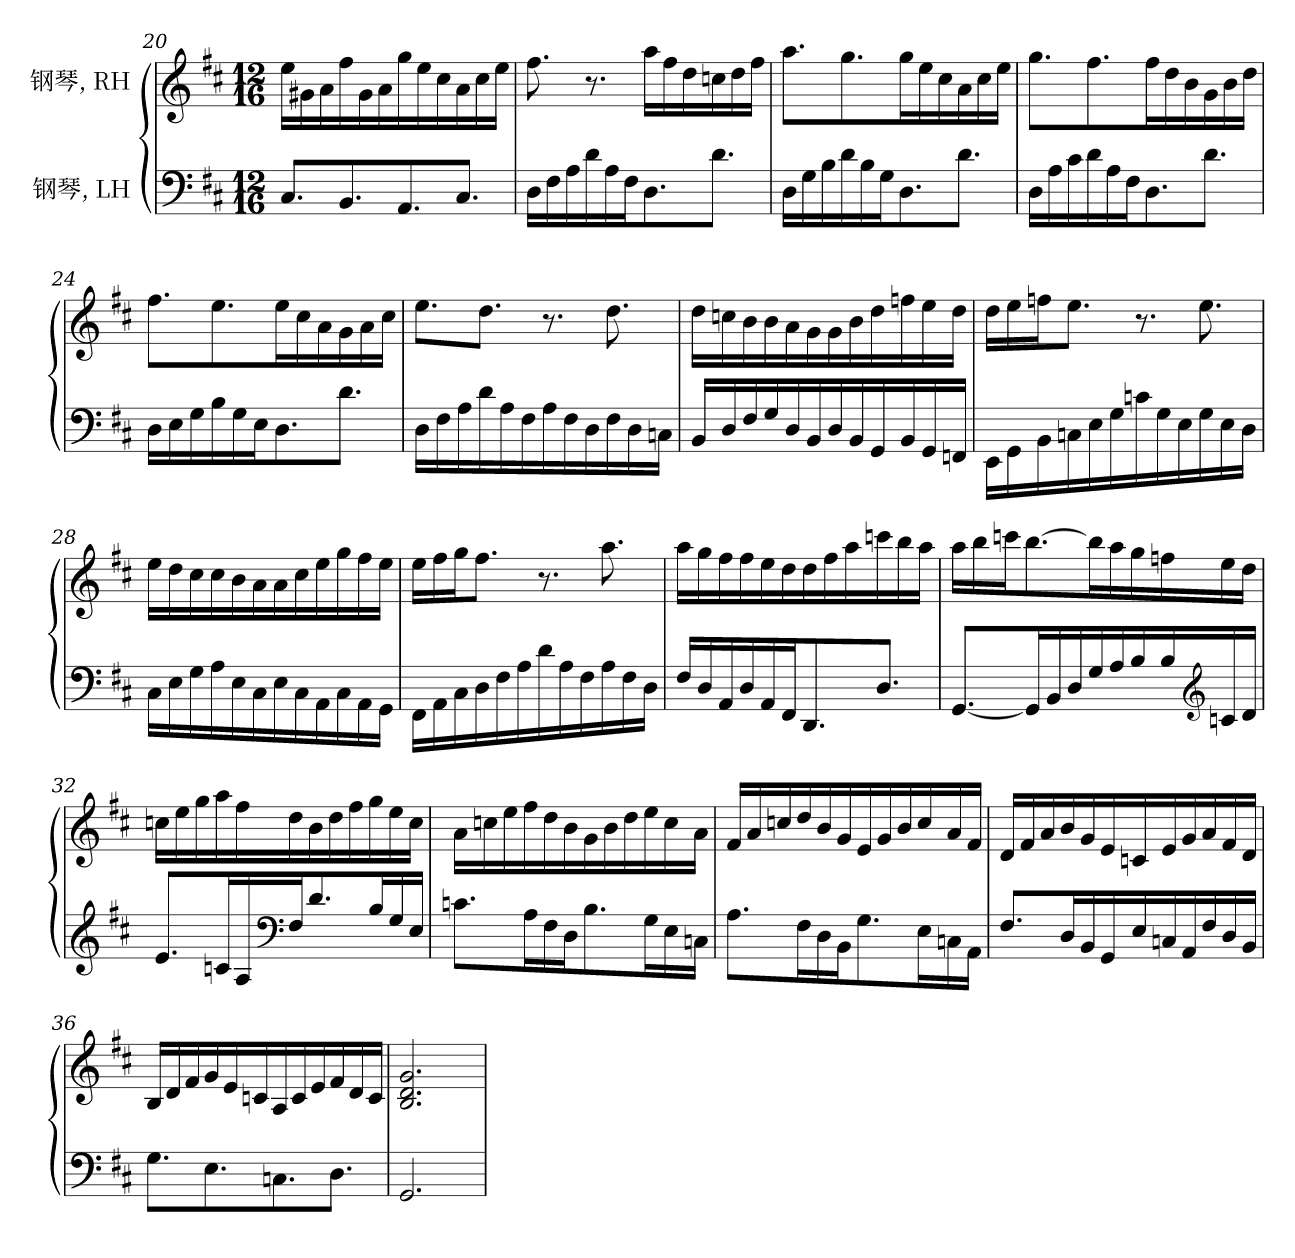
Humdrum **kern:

**kern	**kern
*part2	*part1
*staff2	*staff1
*I"钢琴, LH	*I"钢琴, RH
*clefF4	*clefG2
*k[f#c#]	*k[f#c#]
*M12/16	*M12/16
=20	=20
8.C#/L	16ee\LL
.	16g#X\
.	16a\
8.BB/	16ff#\
.	16g#\
.	16a\
8.AA/	16gg\
.	16ee\
.	16cc#\
8.C#/J	16a\
.	16cc#\
.	16ee\JJ
=21	=21
16D\LL	8.ff#\
16F#\	.
16A\	.
16d\	8.r
16A\	.
16F#\J	.
8.D\	16aa\LL
.	16ff#\
.	16dd\
8.d\J	16ccn\
.	16dd\
.	16ff#\JJ
!!LO:LB:g=z
=22	=22
16D\LL	8.aa\L
16G\	.
16B\	.
16d\	8.gg\
16B\	.
16G\J	.
8.D\	16gg\L
.	16ee\
.	16cc#\
8.d\J	16a\
.	16cc#\
.	16ee\JJ
=23	=23
16D\LL	8.gg\L
16A\	.
16c#\	.
16d\	8.ff#\
16A\	.
16F#\J	.
8.D\	16ff#\L
.	16dd\
.	16b\
8.d\J	16g\
.	16b\
.	16dd\JJ
=24	=24
16D\LL	8.ff#\L
16E\	.
16G\	.
16B\	8.ee\
16G\	.
16E\J	.
8.D\	16ee\L
.	16cc#\
.	16a\
8.d\J	16g\
.	16a\
.	16cc#\JJ
!!LO:LB:g=z
=25	=25
16D\LL	8.ee\L
16F#\	.
16A\	.
16d\	8.dd\J
16A\	.
16F#\	.
16A\	8.r
16F#\	.
16D\	.
16F#\	8.dd\
16D\	.
16Cn\JJ	.
=26	=26
16BB/LL	16dd\LL
16D/	16ccn\
16F#/	16b\
16G/	16b\
16D/	16a\
16BB/	16g\
16D/	16g\
16BB/	16b\
16GG/	16dd\
16BB/	16ffn\
16GG/	16ee\
16FFn/JJ	16dd\JJ
=27	=27
16EE\LL	16dd\LL
16GG\	16ee\
16BB\	16ffn\J
16Cn\	8.ee\J
16E\	.
16G\	.
16cn\	8.r
16G\	.
16E\	.
16G\	8.ee\
16E\	.
16D\JJ	.
!!LO:LB:g=z
=28	=28
16C#\LL	16ee\LL
16E\	16dd\
16G\	16cc#\
16A\	16cc#\
16E\	16b\
16C#\	16a\
16E\	16a\
16C#\	16cc#\
16AA\	16ee\
16C#\	16gg\
16AA\	16ff#\
16GG\JJ	16ee\JJ
=29	=29
16FF#\LL	16ee\LL
16AA\	16ff#\
16C#\	16gg\J
16D\	8.ff#\J
16F#\	.
16A\	.
16d\	8.r
16A\	.
16F#\	.
16A\	8.aa\
16F#\	.
16D\JJ	.
=30	=30
16F#/LL	16aa\LL
16D/	16gg\
16AA/	16ff#\
16D/	16ff#\
16AA/	16ee\
16FF#/J	16dd\
8.DD/	16dd\
.	16ff#\
.	16aa\
8.D/J	16cccn\
.	16bb\
.	16aa\JJ
!!LO:LB:g=z
=31	=31
[8.GG/L	16aa\LL
.	16bb\
.	16cccn\J
16GG/L]	[8.bb\
16BB/	.
16D/	.
16G/	16bb\L]
16A/	16aa\
16B/	16gg\
16B/	16ffn\
*clefG2	*
16cn/	16ee\
16d/JJ	16dd\JJ
=32	=32
8.e/L	16ccn\LL
.	16ee\
.	16gg\
16cn/L	16aa\
16A/	16ff#\
*clefF4	*
16F#/J	16dd\
8.d/	16b\
.	16dd\
.	16ff#\
16B/L	16gg\
16G/	16ee\
16E/JJ	16cc\JJ
!!LO:PB:g=z
=33	=33
8.cn\L	16a\LL
.	16ccn\
.	16ee\
16A\L	16ff#\
16F#\	16dd\
16D\J	16b\
8.B\	16g\
.	16b\
.	16dd\
16G\L	16ee\
16E\	16cc\
16Cn\JJ	16a\JJ
=34	=34
8.A\L	16f#/LL
.	16a/
.	16ccn/
16F#\L	16dd/
16D\	16b/
16BB\J	16g/
8.G\	16e/
.	16g/
.	16b/
16E\L	16cc/
16Cn\	16a/
16AA\JJ	16f#/JJ
=35	=35
8.F#/L	16d/LL
.	16f#/
.	16a/
16D/L	16b/
16BB/	16g/
16GG/	16e/
16E/	16cn/
16Cn/	16e/
16AA/	16g/
16F#/	16a/
16D/	16f#/
16BB/JJ	16d/JJ
!!LO:LB:g=z
=36	=36
*	*MM102
8.G\L	16B/LL
.	16d/
.	16f#/
8.E\	16g/
.	16e/
.	16cn/
*	*MM90
8.Cn\	16A/
.	16c/
*	*MM86
.	16e/
8.D\J	16f#/
*	*MM78
.	16d/
.	16c/JJ
=37	=37
*	*MM107
2.GG/	2.B/ 2.d/ 2.g/
=	=
*-	*-
